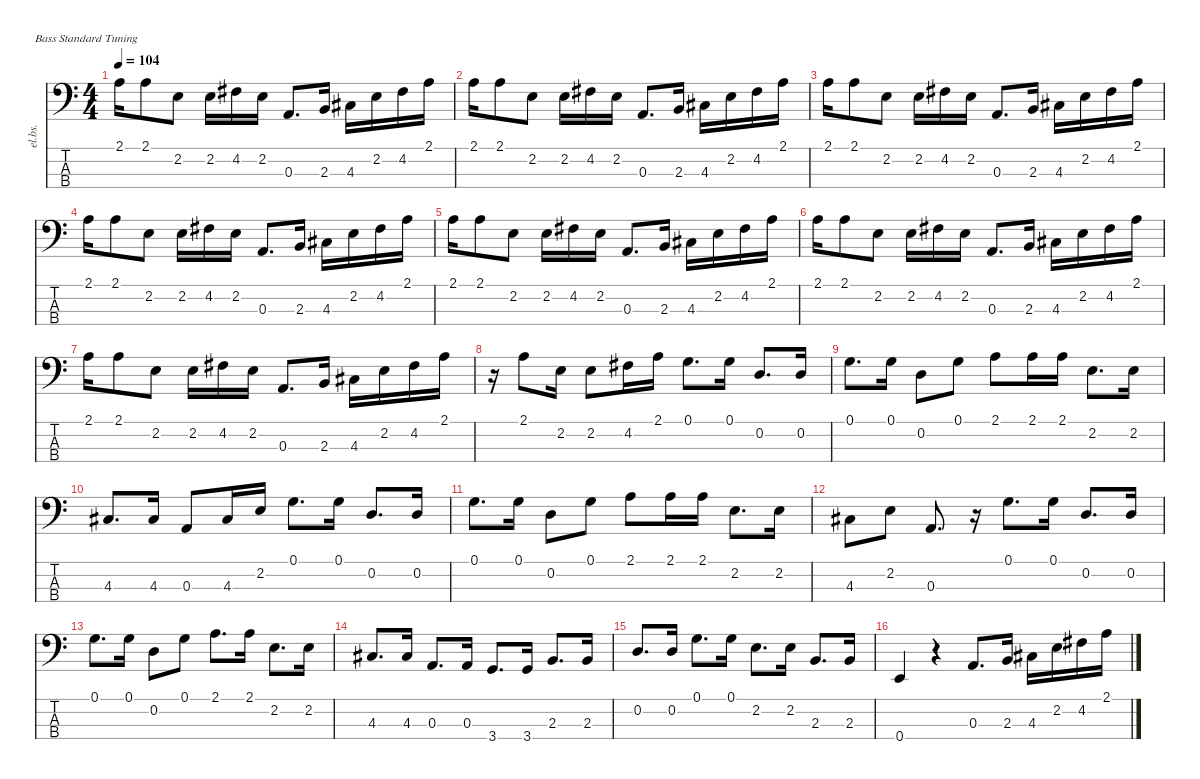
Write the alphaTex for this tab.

\defaultSystemsLayout 4
\hideDynamics
\bracketExtendMode nobrackets
\otherSystemsTrackNameOrientation horizontal
\track ("Bass" "el.bs.") {instrument electricbassfinger}
\staff {score tabs}
\tuning (G2 D2 A1 E1)
\ts (4 4)
\tempo 104
\clef f4
\ks c
2.1.16{dy f beam Down} 2.1.8{beam Down} 2.2.8{beam Down} 2.2.16{beam Down} 4.2{acc #}.16{beam Down} 2.2.16{beam Down} 0.3.8{d beam Up} 2.3.16{beam Up} 4.3{acc #}.16{beam Down} 2.2.16{beam Down} 4.2{acc #}.16{beam Down} 2.1.16{beam Down} |
2.1.16{beam Down} 2.1.8{beam Down} 2.2.8{beam Down} 2.2.16{beam Down} 4.2{acc #}.16{beam Down} 2.2.16{beam Down} 0.3.8{d beam Up} 2.3.16{beam Up} 4.3{acc #}.16{beam Down} 2.2.16{beam Down} 4.2{acc #}.16{beam Down} 2.1.16{beam Down} |
2.1.16{beam Down} 2.1.8{beam Down} 2.2.8{beam Down} 2.2.16{beam Down} 4.2{acc #}.16{beam Down} 2.2.16{beam Down} 0.3.8{d beam Up} 2.3.16{beam Up} 4.3{acc #}.16{beam Down} 2.2.16{beam Down} 4.2{acc #}.16{beam Down} 2.1.16{beam Down} |
2.1.16{beam Down} 2.1.8{beam Down} 2.2.8{beam Down} 2.2.16{beam Down} 4.2{acc #}.16{beam Down} 2.2.16{beam Down} 0.3.8{d beam Up} 2.3.16{beam Up} 4.3{acc #}.16{beam Down} 2.2.16{beam Down} 4.2{acc #}.16{beam Down} 2.1.16{beam Down} |
2.1.16{beam Down} 2.1.8{beam Down} 2.2.8{beam Down} 2.2.16{beam Down} 4.2{acc #}.16{beam Down} 2.2.16{beam Down} 0.3.8{d beam Up} 2.3.16{beam Up} 4.3{acc #}.16{beam Down} 2.2.16{beam Down} 4.2{acc #}.16{beam Down} 2.1.16{beam Down} |
2.1.16{beam Down} 2.1.8{beam Down} 2.2.8{beam Down} 2.2.16{beam Down} 4.2{acc #}.16{beam Down} 2.2.16{beam Down} 0.3.8{d beam Up} 2.3.16{beam Up} 4.3{acc #}.16{beam Down} 2.2.16{beam Down} 4.2{acc #}.16{beam Down} 2.1.16{beam Down} |
2.1.16{beam Down} 2.1.8{beam Down} 2.2.8{beam Down} 2.2.16{beam Down} 4.2{acc #}.16{beam Down} 2.2.16{beam Down} 0.3.8{d beam Up} 2.3.16{beam Up} 4.3{acc #}.16{beam Down} 2.2.16{beam Down} 4.2{acc #}.16{beam Down} 2.1.16{beam Down} |
r.16{beam Down} 2.1.8{beam Down} 2.2.16{beam Down} 2.2.8{beam Down} 4.2{acc #}.16{beam Down} 2.1.16{beam Down} 0.1.8{d beam Down} 0.1.16{beam Down} 0.2.8{d beam Up} 0.2.16{beam Up} |
0.1.8{d beam Down} 0.1.16{beam Down} 0.2.8{beam Down} 0.1.8{beam Down} 2.1.8{beam Down} 2.1.16{beam Down} 2.1.16{beam Down} 2.2.8{d beam Down} 2.2.16{beam Down} |
4.3{acc #}.8{d beam Up} 4.3{acc #}.16{beam Up} 0.3.8{beam Up} 4.3{acc #}.16{beam Up} 2.2.16{beam Up} 0.1.8{d beam Down} 0.1.16{beam Down} 0.2.8{d beam Up} 0.2.16{beam Up} |
0.1.8{d beam Down} 0.1.16{beam Down} 0.2.8{beam Down} 0.1.8{beam Down} 2.1.8{beam Down} 2.1.16{beam Down} 2.1.16{beam Down} 2.2.8{d beam Down} 2.2.16{beam Down} |
4.3{acc #}.8{beam Down} 2.2.8{beam Down} 0.3.8{d beam Up} r.16{beam Up} 0.1.8{d beam Down} 0.1.16{beam Down} 0.2.8{d beam Up} 0.2.16{beam Up} |
0.1.8{d beam Down} 0.1.16{beam Down} 0.2.8{beam Down} 0.1.8{beam Down} 2.1.8{d beam Down} 2.1.16{beam Down} 2.2.8{d beam Down} 2.2.16{beam Down} |
4.3{acc #}.8{d beam Up} 4.3{acc #}.16{beam Up} 0.3.8{d beam Up} 0.3.16{beam Up} 3.4.8{d beam Up} 3.4.16{beam Up} 2.3.8{d beam Up} 2.3.16{beam Up} |
0.2.8{d beam Up} 0.2.16{beam Up} 0.1.8{d beam Down} 0.1.16{beam Down} 2.2.8{d beam Down} 2.2.16{beam Down} 2.3.8{d beam Up} 2.3.16{beam Up} |
0.4.4{beam Up} r.4{beam Up} 0.3.8{d beam Up} 2.3.16{beam Up} 4.3{acc #}.16{beam Down} 2.2.16{beam Down} 4.2{acc #}.16{beam Down} 2.1.16{beam Down}
